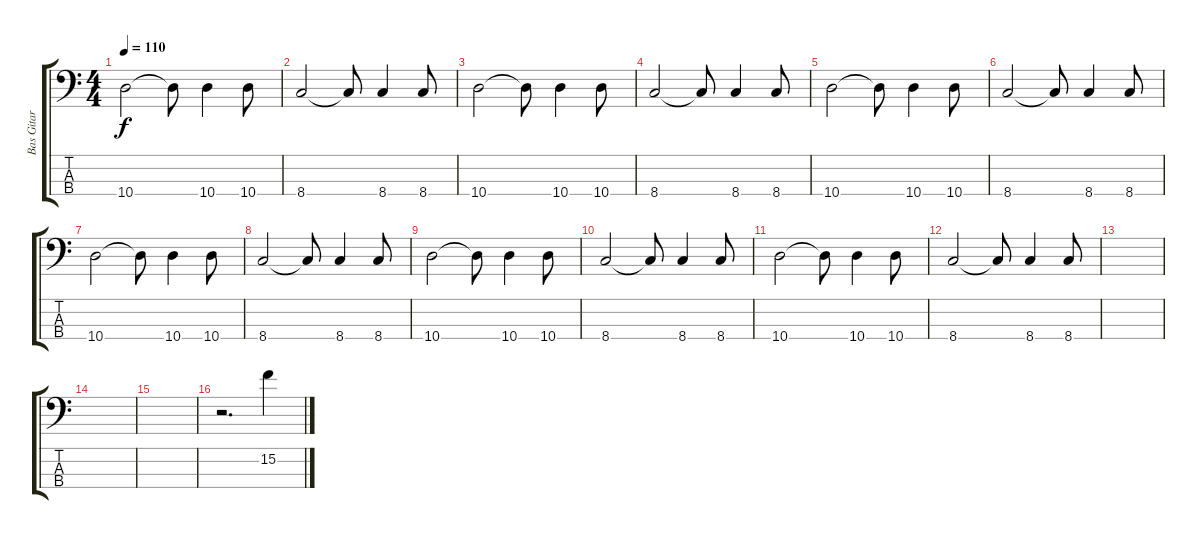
\track ("Bas Gitar" "Bas Gitar") {instrument electricbassfinger}
\staff {score tabs}
\tuning (G2 D2 A1 E1) {hide}
\ts (4 4)
\tempo 110
\clef f4
\ks c
10.4.2{dy f} 10.4{t}.8 10.4.4 10.4.8 |
8.4.2 8.4{t}.8 8.4.4 8.4.8 |
10.4.2 10.4{t}.8 10.4.4 10.4.8 |
8.4.2 8.4{t}.8 8.4.4 8.4.8 |
10.4.2 10.4{t}.8 10.4.4 10.4.8 |
8.4.2 8.4{t}.8 8.4.4 8.4.8 |
10.4.2 10.4{t}.8 10.4.4 10.4.8 |
8.4.2 8.4{t}.8 8.4.4 8.4.8 |
10.4.2 10.4{t}.8 10.4.4 10.4.8 |
8.4.2 8.4{t}.8 8.4.4 8.4.8 |
10.4.2 10.4{t}.8 10.4.4 10.4.8 |
8.4.2 8.4{t}.8 8.4.4 8.4.8 |
|
|
|
r.2{d volume 16} 15.2{ss}.4
